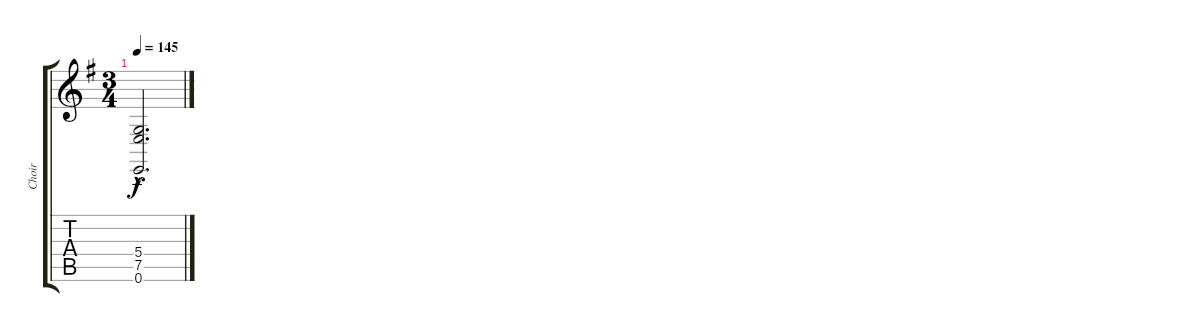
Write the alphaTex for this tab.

\track ("Choir" "Choir") {instrument choiraahs}
\staff {score tabs}
\tuning (E4 B3 G3 D3 A2 E2) {hide}
\ts (3 4)
\tempo 145
\clef g2
\ks eminor
(5.4{hac t} 7.5{hac t} 0.6{hac t}).2{d dy f}
